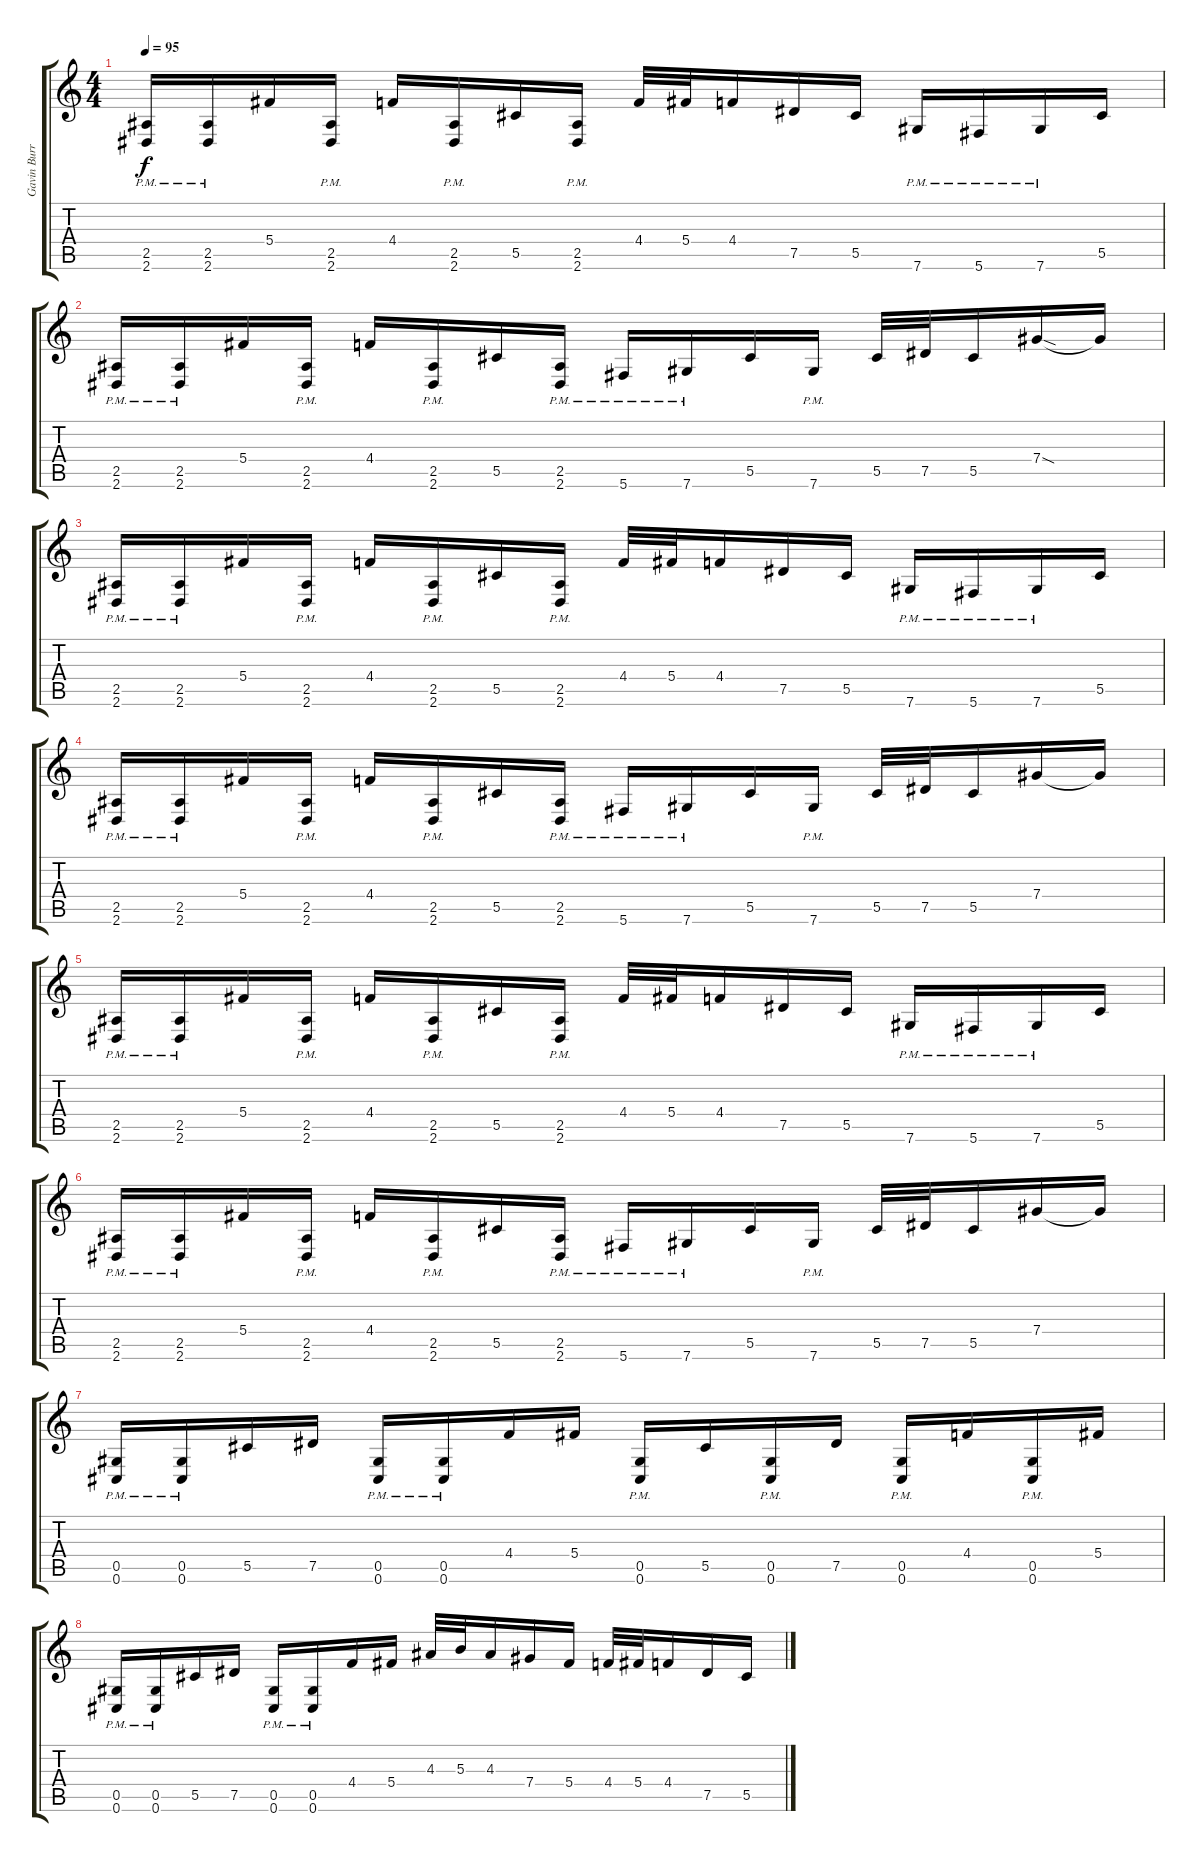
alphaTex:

\track ("Gavin Burrough" "Gavin Burr") {instrument distortionguitar}
\staff {score tabs}
\tuning (Eb4 Bb3 Gb3 Db3 Ab2 Db2) {hide}
\ts (4 4)
\tempo 95
\clef g2
\ks c
(2.5{pm} 2.6{pm}).16{dy f} (2.5{pm} 2.6{pm}).16 5.4.16 (2.5{pm} 2.6{pm}).16 4.4.16 (2.5{pm} 2.6{pm}).16 5.5.16 (2.5{pm} 2.6{pm}).16 4.4.32 5.4.32 4.4.16 7.5.16 5.5.16 7.6{pm}.16 5.6{pm}.16 7.6{pm}.16 5.5.16 |
(2.5{pm} 2.6{pm}).16 (2.5{pm} 2.6{pm}).16 5.4.16 (2.5{pm} 2.6{pm}).16 4.4.16 (2.5{pm} 2.6{pm}).16 5.5.16 (2.5{pm} 2.6{pm}).16 5.6{pm}.16 7.6{pm}.16 5.5.16 7.6{pm}.16 5.5.32 7.5.32 5.5.16 7.4{sod}.16 7.4{t}.16 |
(2.5{pm} 2.6{pm}).16 (2.5{pm} 2.6{pm}).16 5.4.16 (2.5{pm} 2.6{pm}).16 4.4.16 (2.5{pm} 2.6{pm}).16 5.5.16 (2.5{pm} 2.6{pm}).16 4.4.32 5.4.32 4.4.16 7.5.16 5.5.16 7.6{pm}.16 5.6{pm}.16 7.6{pm}.16 5.5.16 |
(2.5{pm} 2.6{pm}).16 (2.5{pm} 2.6{pm}).16 5.4.16 (2.5{pm} 2.6{pm}).16 4.4.16 (2.5{pm} 2.6{pm}).16 5.5.16 (2.5{pm} 2.6{pm}).16 5.6{pm}.16 7.6{pm}.16 5.5.16 7.6{pm}.16 5.5.32 7.5.32 5.5.16 7.4.16 7.4{t}.16 |
(2.5{pm} 2.6{pm}).16 (2.5{pm} 2.6{pm}).16 5.4.16 (2.5{pm} 2.6{pm}).16 4.4.16 (2.5{pm} 2.6{pm}).16 5.5.16 (2.5{pm} 2.6{pm}).16 4.4.32 5.4.32 4.4.16 7.5.16 5.5.16 7.6{pm}.16 5.6{pm}.16 7.6{pm}.16 5.5.16 |
(2.5{pm} 2.6{pm}).16 (2.5{pm} 2.6{pm}).16 5.4.16 (2.5{pm} 2.6{pm}).16 4.4.16 (2.5{pm} 2.6{pm}).16 5.5.16 (2.5{pm} 2.6{pm}).16 5.6{pm}.16 7.6{pm}.16 5.5.16 7.6{pm}.16 5.5.32 7.5.32 5.5.16 7.4.16 7.4{t}.16 |
(0.5{pm} 0.6{pm}).16 (0.5{pm} 0.6{pm}).16 5.5.16 7.5.16 (0.5{pm} 0.6{pm}).16 (0.5{pm} 0.6{pm}).16 4.4.16 5.4.16 (0.5{pm} 0.6{pm}).16 5.5.16 (0.5{pm} 0.6{pm}).16 7.5.16 (0.5{pm} 0.6{pm}).16 4.4.16 (0.5{pm} 0.6{pm}).16 5.4.16 |
(0.5{pm} 0.6{pm}).16 (0.5{pm} 0.6{pm}).16 5.5.16 7.5.16 (0.5{pm} 0.6{pm}).16 (0.5{pm} 0.6{pm}).16 4.4.16 5.4.16 4.3.32 5.3.32 4.3.16 7.4.16 5.4.16 4.4.32 5.4.32 4.4.16 7.5.16 5.5.16
